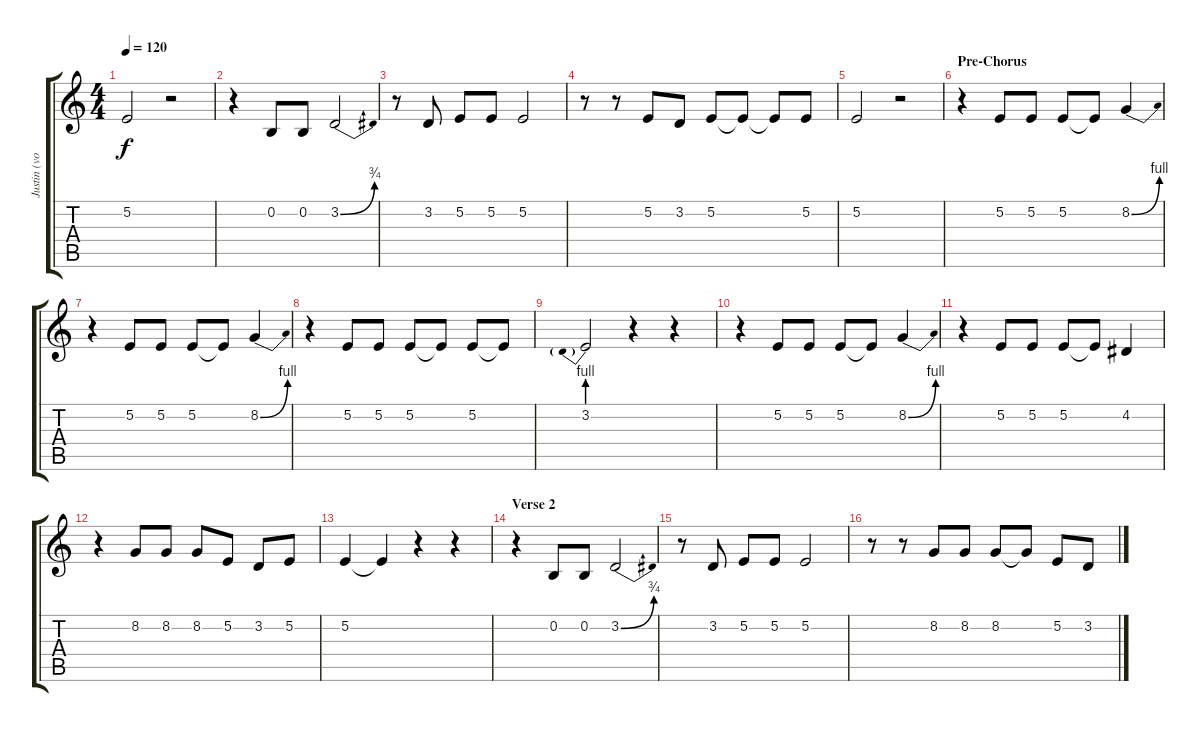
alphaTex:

\track ("Justin (vocals)" "Justin (vo") {instrument choiraahs}
\staff {score tabs}
\tuning (E4 B3 G3 D3 A2 E2) {hide}
\ts (4 4)
\tempo 120
\clef g2
\ks c
5.2.2{dy f} r.2 |
r.4 0.2.8 0.2.8 3.2{be (bend 0 0 60 3)}.2 |
r.8 3.2.8 5.2.8 5.2.8 5.2.2 |
r.8 r.8 5.2.8 3.2.8 5.2.8 5.2{t}.8 5.2{t}.8 5.2.8 |
5.2.2 r.2 |
\section ("" "Pre-Chorus")
r.4 5.2.8 5.2.8 5.2.8 5.2{t}.8 8.2{be (bend 0 0 60 4)}.4 |
r.4 5.2.8 5.2.8 5.2.8 5.2{t}.8 8.2{be (bend 0 0 60 4)}.4 |
r.4 5.2.8 5.2.8 5.2.8 5.2{t}.8 5.2.8 5.2{t}.8 |
3.2{be (prebend 0 4 60 4)}.2 r.4 r.4 |
r.4 5.2.8 5.2.8 5.2.8 5.2{t}.8 8.2{be (bend 0 0 60 4)}.4 |
r.4 5.2.8 5.2.8 5.2.8 5.2{t}.8 4.2.4 |
r.4 8.2.8 8.2.8 8.2.8 5.2.8 3.2.8 5.2.8 |
5.2.4 5.2{t}.4 r.4 r.4 |
\section ("" "Verse 2")
r.4 0.2.8 0.2.8 3.2{be (bend 0 0 60 3)}.2 |
r.8 3.2.8 5.2.8 5.2.8 5.2.2 |
r.8 r.8 8.2.8 8.2.8 8.2.8 8.2{t}.8 5.2.8 3.2.8
